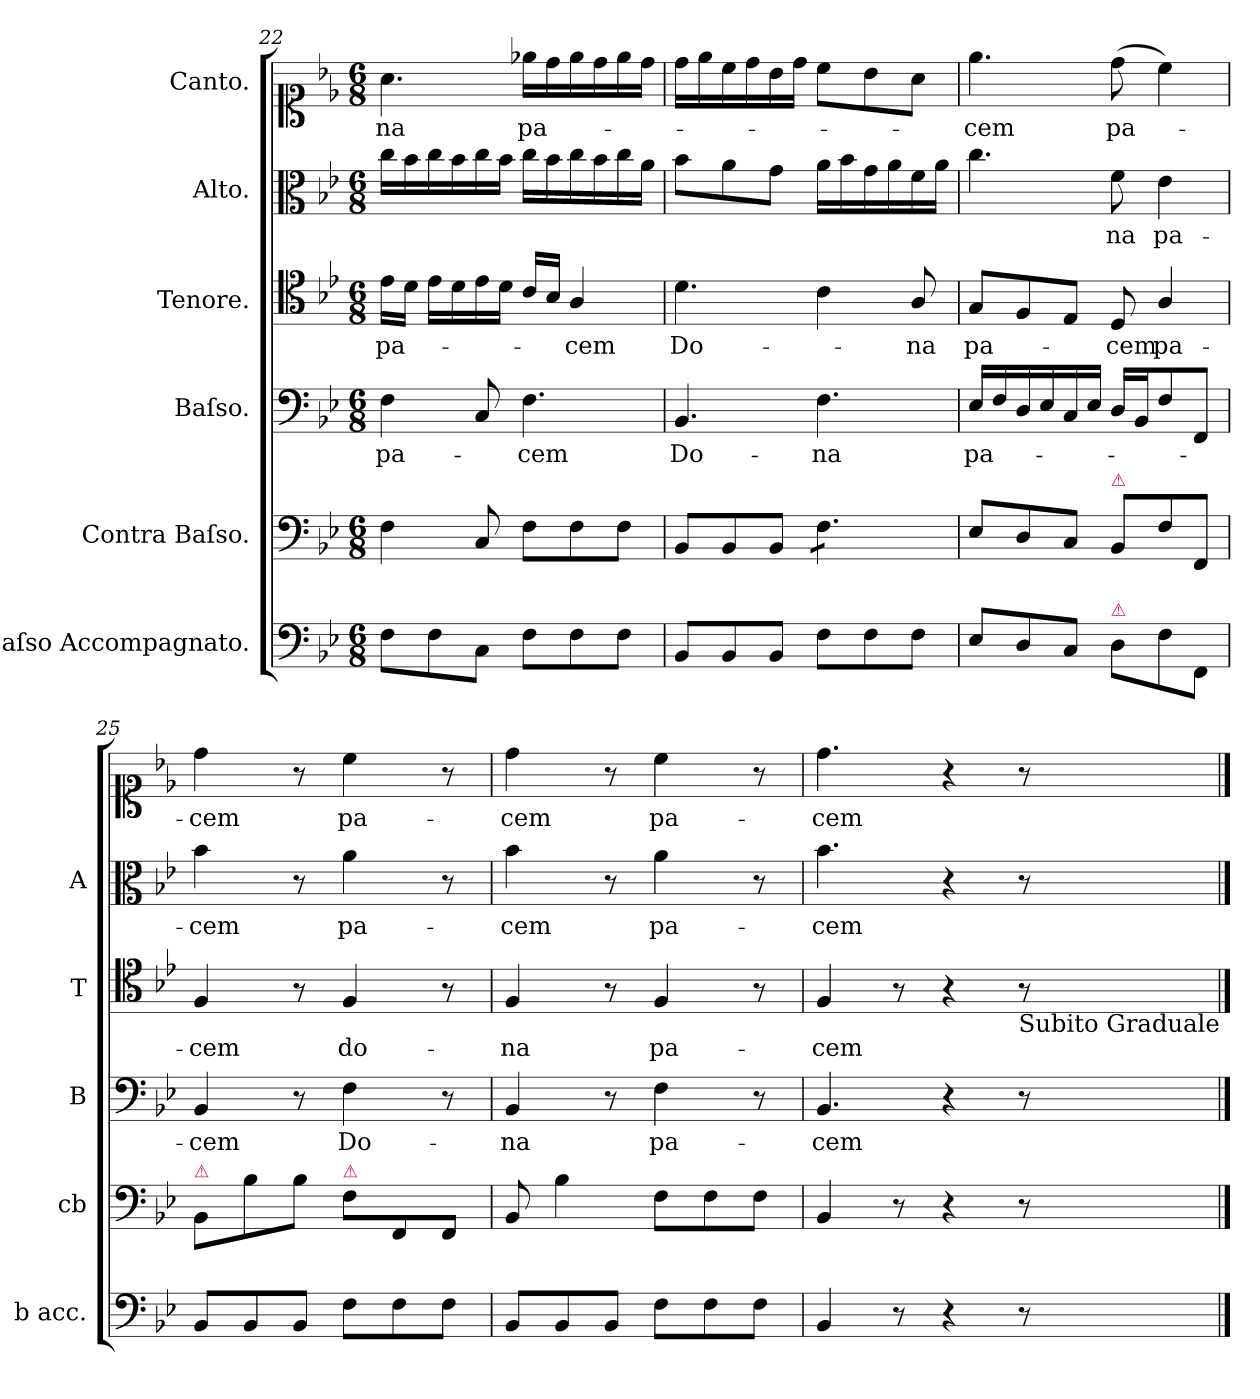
**kern	**kern	**kern	**text	**kern	**text	**kern	**text	**kern	**text
*part6	*part5	*part4	*part4	*part3	*part3	*part2	*part2	*part1	*part1
*staff6	*staff5	*staff4	*staff4	*staff3	*staff3	*staff2	*staff2	*staff1	*staff1
*I"Baſso Accompagnato.	*I"Contra Baſso.	*I"Baſso.	*	*I"Tenore.	*	*I"Alto.	*	*I"Canto.	*
*I'b acc.	*I'cb	*I'B	*	*I'T	*	*I'A	*	*	*
*clefF4	*clefF4	*clefF4	*	*clefC4	*	*clefC3	*	*clefC1	*
*k[b-e-]	*k[b-e-]	*k[b-e-]	*	*k[b-e-]	*	*k[b-e-]	*	*k[b-e-]	*
*M6/8	*M6/8	*M6/8	*	*M6/8	*	*M6/8	*	*M6/8	*
=22	=22	=22	=22	=22	=22	=22	=22	=22	=22
8F\L	4F\	4F\	pa-	16e-\LL	pa-	16cc\LL	.	4.a\	-na
.	.	.	.	16d\JJ	.	16b-\	.	.	.
8F\	.	.	.	16e-\LL	.	16cc\	.	.	.
.	.	.	.	16d\	.	16b-\	.	.	.
8C\J	8C/	8C/	.	16e-\	.	16cc\	.	.	.
.	.	.	.	16d\JJ	.	16b-\JJ	.	.	.
8F\L	8F\L	4.F\	-cem	16c/LL	.	16cc\LL	.	16ee-X\LL	pa-
.	.	.	.	16B-/JJ	.	16b-\	.	16dd\	.
8F\	8F\	.	.	4A/	-cem	16cc\	.	16ee-\	.
.	.	.	.	.	.	16b-\	.	16dd\	.
8F\J	8F\J	.	.	.	.	16cc\	.	16ee-\	.
.	.	.	.	.	.	16a\JJ	.	16dd\JJ	.
=23	=23	=23	=23	=23	=23	=23	=23	=23	=23
8BB-/L	8BB-/L	4.BB-/	Do-	4.d\	Do-	8b-\L	.	16dd\LL	.
.	.	.	.	.	.	.	.	16ee-\	.
8BB-/	8BB-/	.	.	.	.	8a\	.	16cc\	.
.	.	.	.	.	.	.	.	16dd\	.
8BB-/J	8BB-/J	.	.	.	.	8g\J	.	16b-\	.
.	.	.	.	.	.	.	.	16dd\JJ	.
*	*tremolo	*	*	*	*	*	*	*	*
8F\L	8F\L	4.F\	-na	4c\	.	16a\LL	.	8cc\L	.
.	.	.	.	.	.	16b-\	.	.	.
8F\	8F\	.	.	.	.	16g\	.	8b-\	.
.	.	.	.	.	.	16a\	.	.	.
8F\J	8F\J	.	.	8A/	-na	16f\	.	8a\J	.
*	*Xtremolo	*	*	*	*	*	*	*	*
.	.	.	.	.	.	16a\JJ	.	.	.
=24	=24	=24	=24	=24	=24	=24	=24	=24	=24
8E-/L	8E-/L	16E-/LL	pa-	8G/L	pa-	4.cc\	.	4.ee-\	-cem
.	.	16F/	.	.	.	.	.	.	.
8D/	8D/	16D/	.	8F/	.	.	.	.	.
.	.	16E-/	.	.	.	.	.	.	.
8C/J	8C/J	16C/	.	8E-/J	.	.	.	.	.
.	.	16E-/JJ	.	.	.	.	.	.	.
!	!LO:TX:a:color=crimson:t=⚠	!	!	!	!	!	!	!	!
!LO:TX:a:color=crimson:t=⚠	!	!	!	!	!	!	!	!	!
8D\L	8BB-/L	16D/LL	.	8D/	-cem	8f\	-na	(8dd\	pa-
.	.	16BB-/J	.	.	.	.	.	.	.
8F\	8F\	8F/	.	4A/	pa-	4e-\	pa-	4cc\)	.
8FF/J	8FF/J	8FF/J	.	.	.	.	.	.	.
=25	=25	=25	=25	=25	=25	=25	=25	=25	=25
!	!LO:TX:a:color=crimson:t=⚠	!	!	!	!	!	!	!	!
8BB-/L	8BB-/L	4BB-/	-cem	4F/	-cem	4b-\	-cem	4dd\	-cem
8BB-/	8B-\	.	.	.	.	.	.	.	.
8BB-/J	8B-\J	8r	.	8r	.	8r	.	8r	.
!	!LO:TX:a:color=crimson:t=⚠	!	!	!	!	!	!	!	!
8F\L	8F\L	4F\	Do-	4F/	do-	4a\	pa-	4cc\	pa-
8F\	8FF/	.	.	.	.	.	.	.	.
8F\J	8FF/J	8r	.	8r	.	8r	.	8r	.
=26	=26	=26	=26	=26	=26	=26	=26	=26	=26
8BB-/L	8BB-/	4BB-/	-na	4F/	-na	4b-\	-cem	4dd\	-cem
8BB-/	4B-\	.	.	.	.	.	.	.	.
8BB-/J	.	8r	.	8r	.	8r	.	8r	.
8F\L	8F\L	4F\	pa-	4F/	pa-	4a\	pa-	4cc\	pa-
8F\	8F\	.	.	.	.	.	.	.	.
8F\J	8F\J	8r	.	8r	.	8r	.	8r	.
=27	=27	=27	=27	=27	=27	=27	=27	=27	=27
4BB-/	4BB-/	4.BB-/	-cem	4F/	-cem	4.b-\	-cem	4.dd\	-cem
8r	8r	.	.	8r	.	.	.	.	.
4r	4r	4r	.	4r	.	4r	.	4r	.
!	!	!	!	!LO:TX:b:t=Subito Graduale	!	!	!	!	!
8r	8r	8r	.	8r	.	8r	.	8r	.
==	==	==	==	==	==	==	==	==	==
*-	*-	*-	*-	*-	*-	*-	*-	*-	*-
